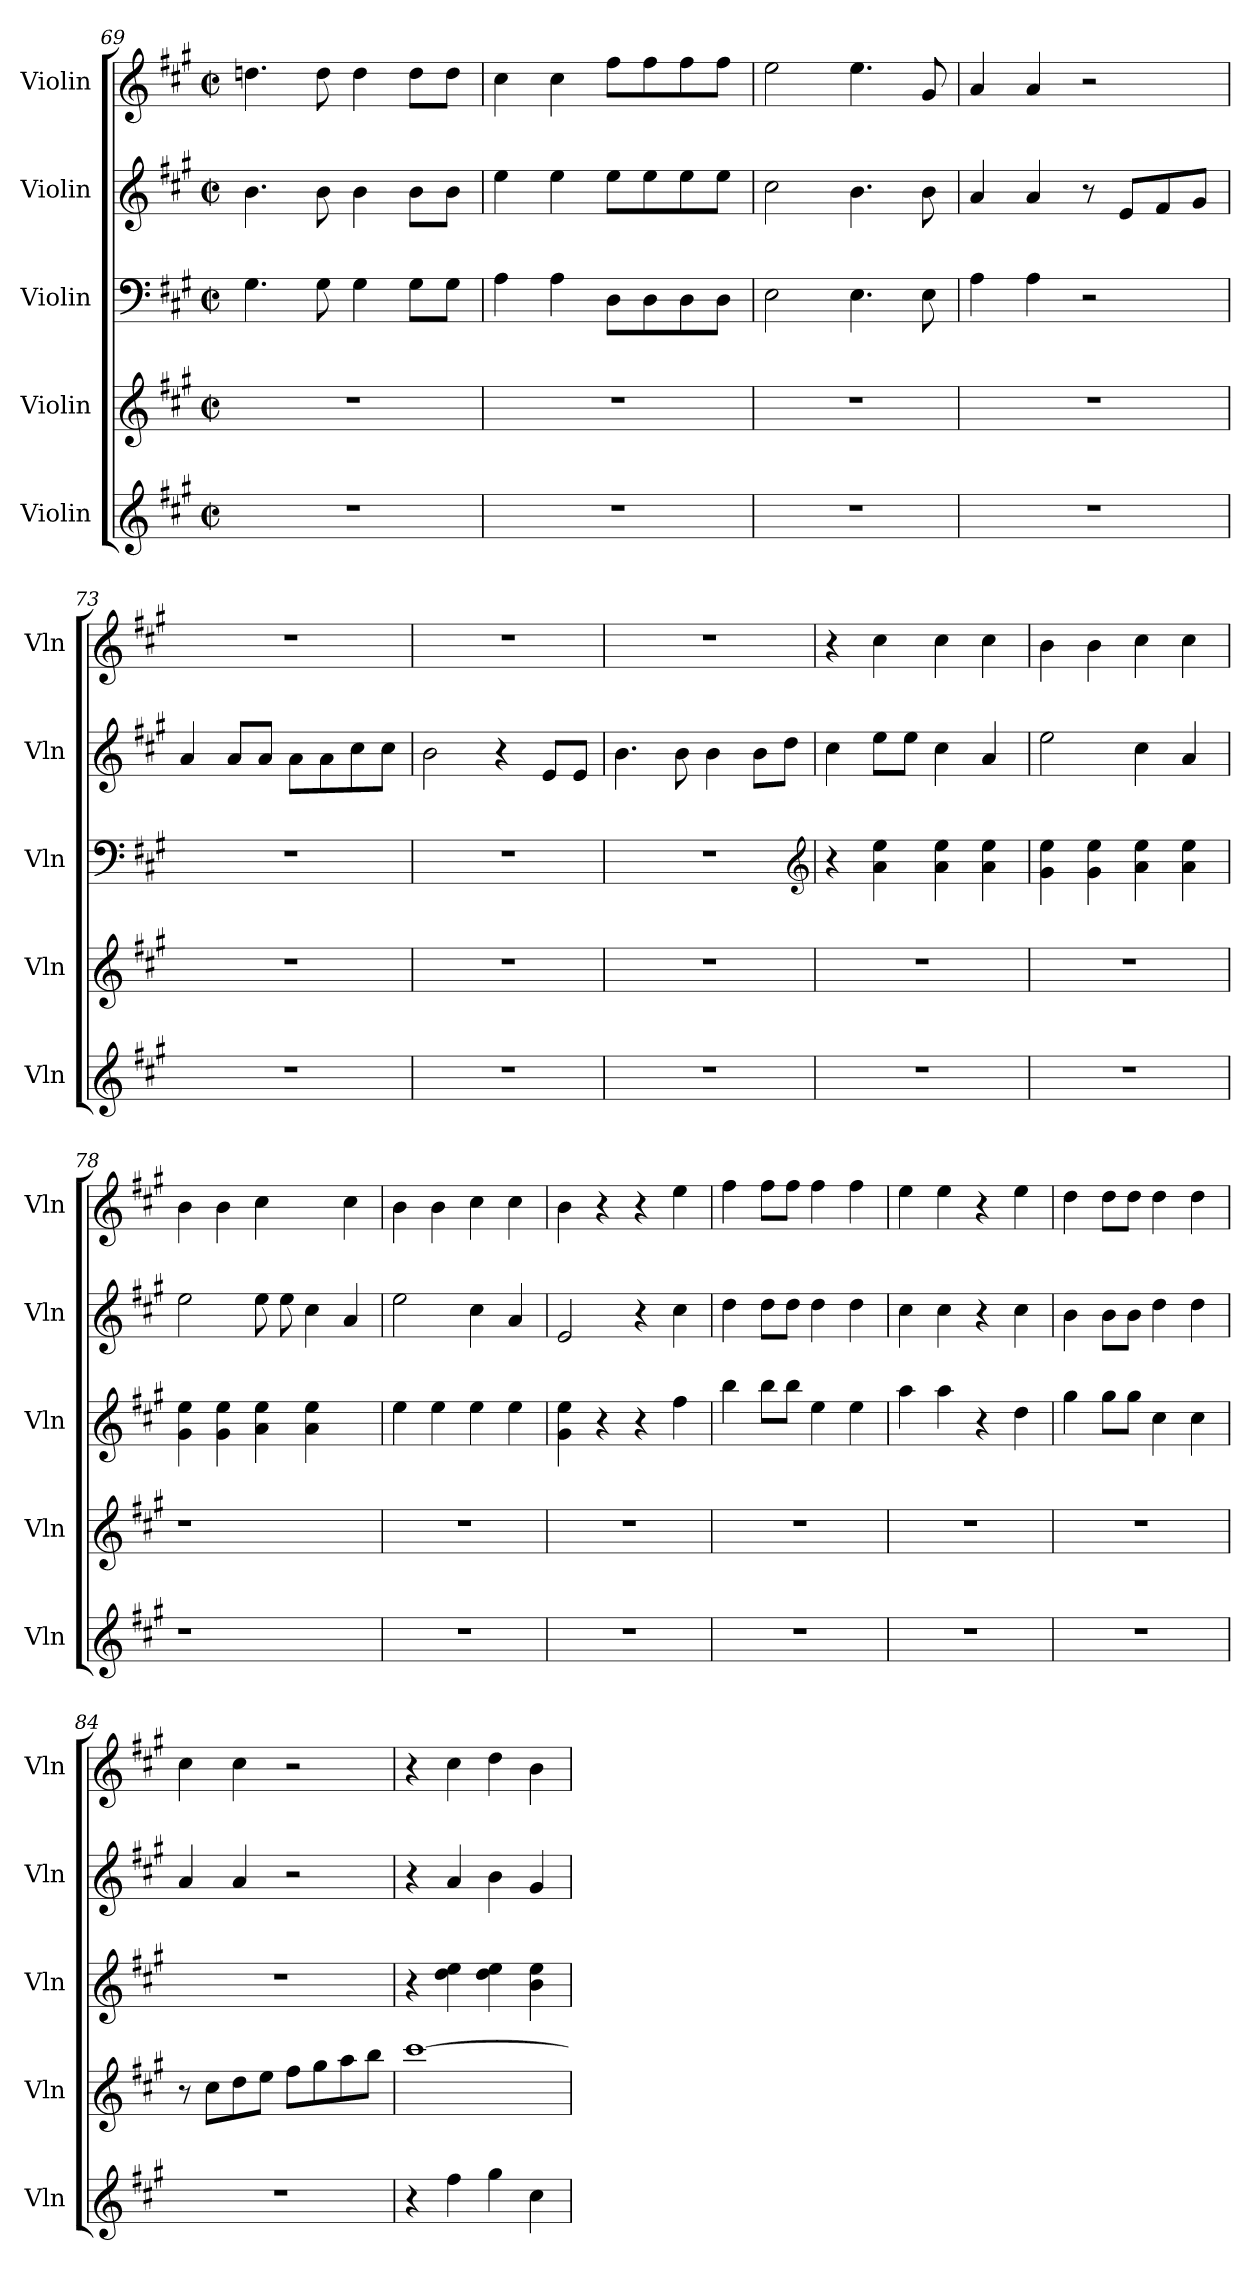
**kern	**kern	**kern	**kern	**kern
*part5	*part4	*part3	*part2	*part1
*staff5	*staff4	*staff3	*staff2	*staff1
*I"Violin	*I"Violin	*I"Violin	*I"Violin	*I"Violin
*I'Vln	*I'Vln	*I'Vln	*I'Vln	*I'Vln
*clefG2	*clefG2	*clefF4	*clefG2	*clefG2
*k[f#c#g#]	*k[f#c#g#]	*k[f#c#g#]	*k[f#c#g#]	*k[f#c#g#]
*M2/2	*M2/2	*M2/2	*M2/2	*M2/2
*met(c|)	*met(c|)	*met(c|)	*met(c|)	*met(c|)
=69	=69	=69	=69	=69
1r	1r	4.G#\	4.b\	4.ddn\
.	.	8G#\	8b\	8dd\
.	.	4G#\	4b\	4dd\
.	.	8G#\L	8b\L	8dd\L
.	.	8G#\J	8b\J	8dd\J
=70	=70	=70	=70	=70
1r	1r	4A\	4ee\	4cc#\
.	.	4A\	4ee\	4cc#\
.	.	8D\L	8ee\L	8ff#\L
.	.	8D\	8ee\	8ff#\
.	.	8D\	8ee\	8ff#\
.	.	8D\J	8ee\J	8ff#\J
=71	=71	=71	=71	=71
1r	1r	2E\	2cc#\	2ee\
.	.	4.E\	4.b\	4.ee\
.	.	8E\	8b\	8g#/
=72	=72	=72	=72	=72
1r	1r	4A\	4a/	4a/
.	.	4A\	4a/	4a/
.	.	2r	8r	2r
.	.	.	8e/L	.
.	.	.	8f#/	.
.	.	.	8g#/J	.
!!LO:PB:g=z
=73	=73	=73	=73	=73
1r	1r	1r	4a/	1r
.	.	.	8a/L	.
.	.	.	8a/J	.
.	.	.	8a\L	.
.	.	.	8a\	.
.	.	.	8cc#\	.
.	.	.	8cc#\J	.
=74	=74	=74	=74	=74
1r	1r	1r	2b\	1r
.	.	.	4r	.
.	.	.	8e/L	.
.	.	.	8e/J	.
=75	=75	=75	=75	=75
1r	1r	1r	4.b\	1r
.	.	.	8b\	.
.	.	.	4b\	.
.	.	.	8b\L	.
.	.	.	8dd\J	.
*	*	*clefG2	*	*
=76	=76	=76	=76	=76
1r	1r	4r	4cc#\	4r
.	.	4a\ 4ee\	8ee\L	4cc#\
.	.	.	8ee\J	.
.	.	4a\ 4ee\	4cc#\	4cc#\
.	.	4a\ 4ee\	4a/	4cc#\
=77	=77	=77	=77	=77
1r	1r	4g#\ 4ee\	2ee\	4b\
.	.	4g#\ 4ee\	.	4b\
.	.	4a\ 4ee\	4cc#\	4cc#\
.	.	4a\ 4ee\	4a/	4cc#\
!!LO:LB:g=z
=78	=78	=78	=78	=78
1r	1r	4g#\ 4ee\	2ee\	4b\
.	.	4g#\ 4ee\	.	4b\
.	.	4a\ 4ee\	8ee\	4cc#\
.	.	.	8ee\	.
.	.	4a\ 4ee\	4cc#\	4ryy
4ryy	4ryy	4ryy	4a/	4cc#\
=79	=79	=79	=79	=79
1r	1r	4ee\	2ee\	4b\
.	.	4ee\	.	4b\
.	.	4ee\	4cc#\	4cc#\
.	.	4ee\	4a/	4cc#\
=80	=80	=80	=80	=80
1r	1r	4g#\ 4ee\	2e/	4b\
.	.	4r	.	4r
.	.	4r	4r	4r
.	.	4ff#\	4cc#\	4ee\
=81	=81	=81	=81	=81
1r	1r	4bb\	4dd\	4ff#\
.	.	8bb\L	8dd\L	8ff#\L
.	.	8bb\J	8dd\J	8ff#\J
.	.	4ee\	4dd\	4ff#\
.	.	4ee\	4dd\	4ff#\
=82	=82	=82	=82	=82
1r	1r	4aa\	4cc#\	4ee\
.	.	4aa\	4cc#\	4ee\
.	.	4r	4r	4r
.	.	4dd\	4cc#\	4ee\
=83	=83	=83	=83	=83
1r	1r	4gg#\	4b\	4dd\
.	.	8gg#\L	8b\L	8dd\L
.	.	8gg#\J	8b\J	8dd\J
.	.	4cc#\	4dd\	4dd\
.	.	4cc#\	4dd\	4dd\
!!LO:PB:g=z
=84	=84	=84	=84	=84
1r	8r	1r	4a/	4cc#\
.	8cc#\L	.	.	.
.	8dd\	.	4a/	4cc#\
.	8ee\J	.	.	.
.	8ff#\L	.	2r	2r
.	8gg#\	.	.	.
.	8aa\	.	.	.
.	8bb\J	.	.	.
=85	=85	=85	=85	=85
4r	[1ccc#	4r	4r	4r
4ff#\	.	4dd\ 4ee\	4a/	4cc#\
4gg#\	.	4dd\ 4ee\	4b\	4dd\
4cc#\	.	4b\ 4ee\	4g#/	4b\
=	=	=	=	=
*-	*-	*-	*-	*-
